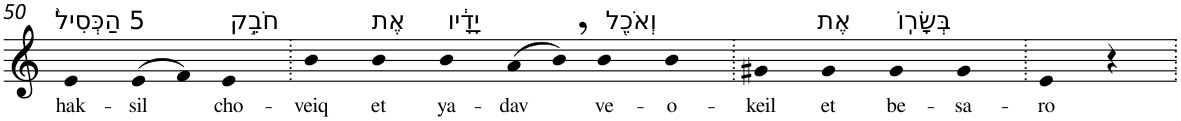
**kern	**text
*part1	*part1
*staff1	*staff1
*I"Piano	*
*I'Pno	*
!!LO:PB:g=z
*clefG2	*
*k[]	*
=50	=50
!LO:TX:a:t=5 הַכְּסִיל֙	!
!	!LO:LY:b
4e	hak-
!	!LO:LY:b
(>8e	-sil
8f)	.
!LO:TX:a:t=חֹבֵ֣ק	!
!	!LO:LY:b
4e	cho-
=51.	=51.
!	!LO:LY:b
4b	-veiq
!LO:TX:a:t=אֶת	!
!	!LO:LY:b
4b	et
!LO:TX:a:t=יָדָ֔יו	!
!	!LO:LY:b
4b	ya-
!	!LO:LY:b
(>8a	-dav
8b,)	.
!LO:TX:a:t=וְאֹכֵ֖ל	!
!	!LO:LY:b
4b	ve-
!	!LO:LY:b
4b	-o-
=52.	=52.
!	!LO:LY:b
4g#X	-keil
!LO:TX:a:t=אֶת	!
!	!LO:LY:b
4g#	et
!LO:TX:a:t=בְּשָׂרֽוֹ	!
!	!LO:LY:b
4g#	be-
!	!LO:LY:b
4g#	-sa-
=53.	=53.
!	!LO:LY:b
4e	-ro
4r	.
=.	=.
*-	*-
